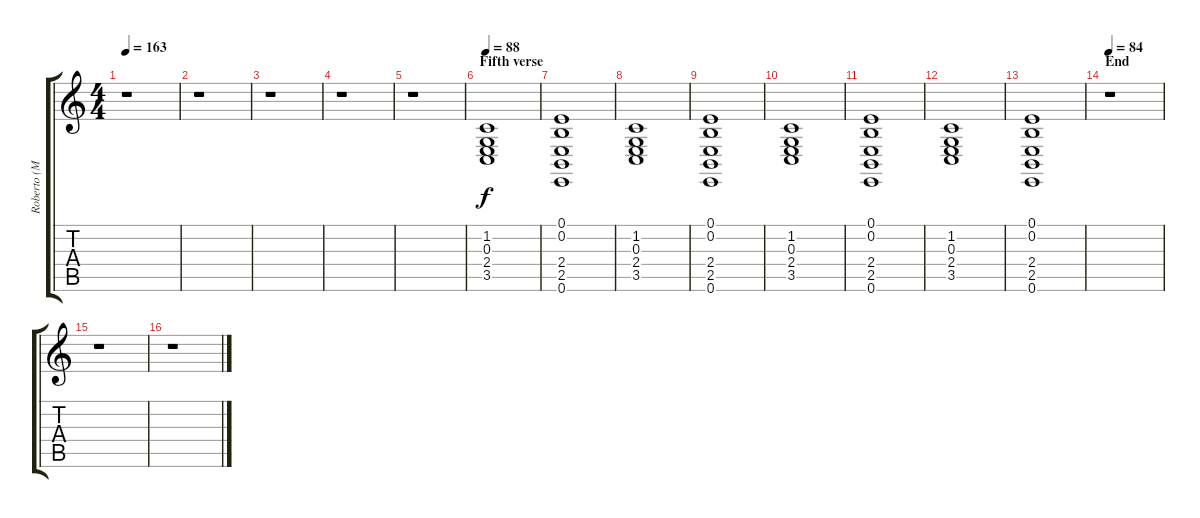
\track ("Roberto (Mid)" "Roberto (M") {instrument drawbarorgan}
\staff {score tabs}
\tuning (E4 B3 G3 D3 A2 E2) {hide}
\ts (4 4)
\tempo 163
\clef g2
\ks c
r.1{dy f} |
r.1 |
r.1 |
r.1 |
r.1 |
\section ("" "Fifth verse")
\tempo 88
(1.2 0.3 2.4 3.5).1 |
(0.1 0.2 2.4 2.5 0.6).1 |
(1.2 0.3 2.4 3.5).1 |
(0.1 0.2 2.4 2.5 0.6).1 |
(1.2 0.3 2.4 3.5).1 |
(0.1 0.2 2.4 2.5 0.6).1 |
(1.2 0.3 2.4 3.5).1 |
(0.1 0.2 2.4 2.5 0.6).1 |
\section ("" "End")
\tempo 84
r.1 |
r.1 |
r.1
